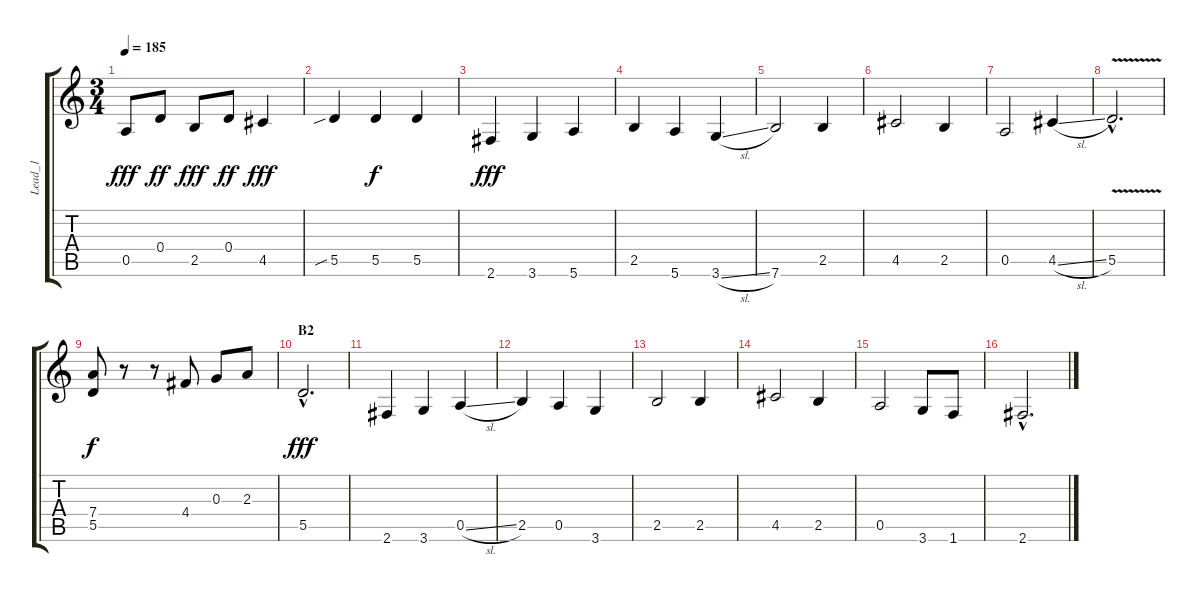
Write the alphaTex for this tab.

\track ("Lead_1" "Lead_1") {instrument acousticguitarnylon}
\staff {score tabs}
\tuning (E4 B3 G3 D3 A2 E2) {hide}
\ts (3 4)
\tempo 185
\clef g2
\ks c
0.5.8{dy fff} 0.4.8{dy ff} 2.5.8{dy fff} 0.4.8{dy ff} 4.5.4{dy fff} |
5.5{sib}.4 5.5.4{dy f} 5.5.4 |
2.6.4{dy fff} 3.6.4 5.6.4 |
2.5.4 5.6.4 3.6{sl}.4 |
7.6.2 2.5.4 |
4.5.2 2.5.4 |
0.5.2 4.5{sl}.4 |
5.5{v hac}.2{d} |
(7.4 5.5).8{dy f} r.8 r.8 4.4.8 0.3.8 2.3.8 |
\section ("" "B2")
5.5{hac}.2{d dy fff volume 16 instrument electricguitarclean} |
2.6.4 3.6.4 0.5{sl}.4 |
2.5.4 0.5.4 3.6.4 |
2.5.2 2.5.4 |
4.5.2 2.5.4 |
0.5.2 3.6.8 1.6.8 |
2.6{hac}.2{d}
